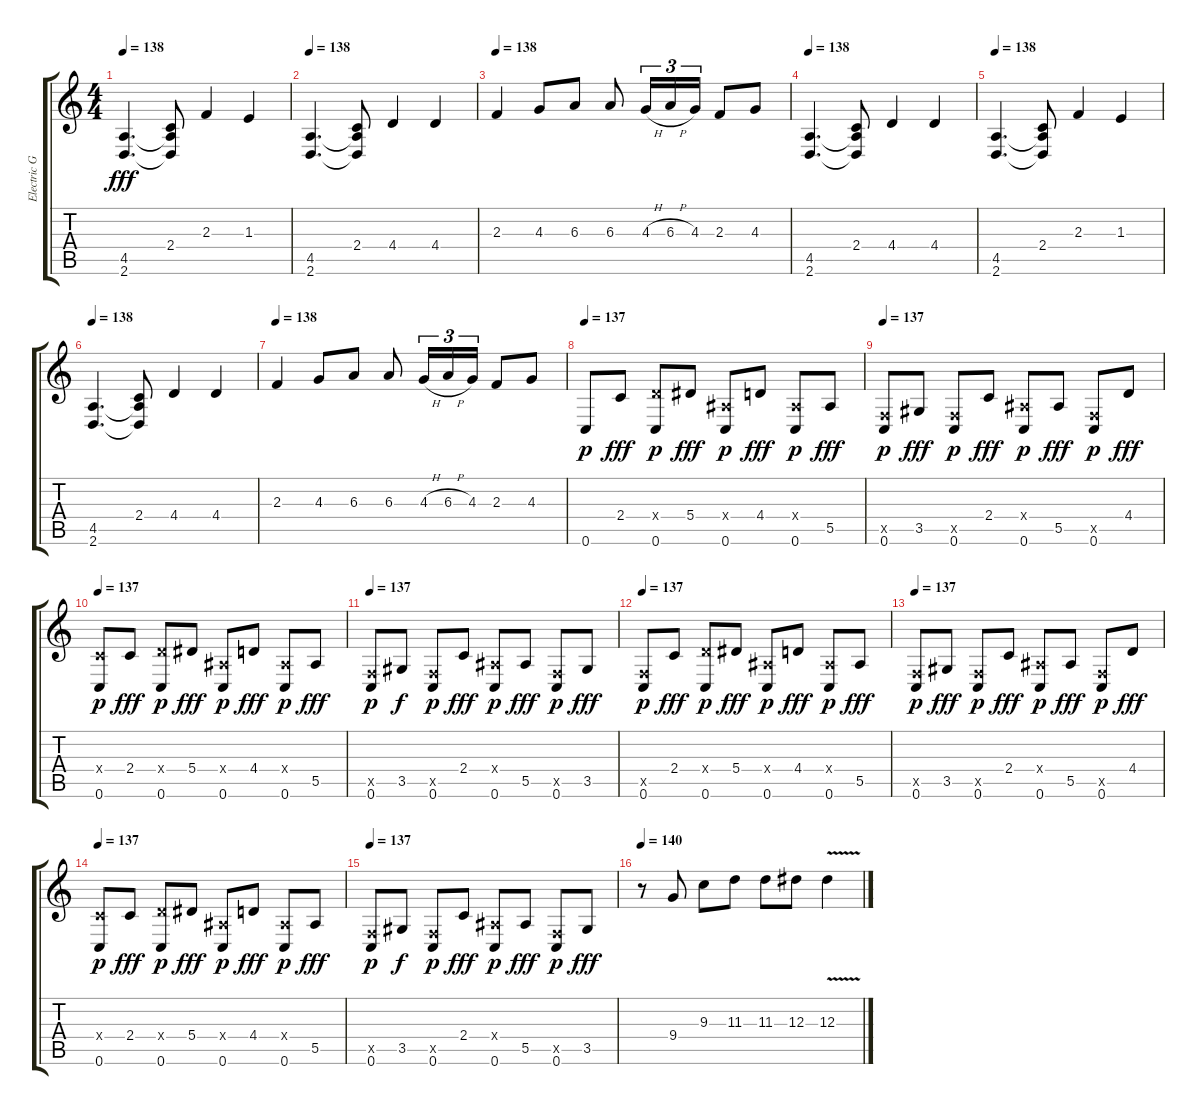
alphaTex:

\track ("Electric Guitar 1" "Electric G") {instrument distortionguitar}
\staff {score tabs}
\tuning (C4 G3 Eb3 Bb2 F2 C2) {hide}
\ts (4 4)
\tempo 138
\clef g2
\ks c
(4.5 2.6).4{d dy fff} (2.4 4.5{t} 2.6{t}).8 2.3.4 1.3.4 |
\tempo 138
(4.5 2.6).4{d} (2.4 4.5{t} 2.6{t}).8 4.4.4 4.4.4 |
\tempo 138
2.3.4 4.3.8 6.3.8 6.3.8 4.3{h}.16{tu (3 2)} 6.3{h}.16{tu (3 2)} 4.3.16{tu (3 2)} 2.3.8 4.3.8 |
\tempo 138
(4.5 2.6).4{d} (2.4 4.5{t} 2.6{t}).8 4.4.4 4.4.4 |
\tempo 138
(4.5 2.6).4{d} (2.4 4.5{t} 2.6{t}).8 2.3.4 1.3.4 |
\tempo 138
(4.5 2.6).4{d} (2.4 4.5{t} 2.6{t}).8 4.4.4 4.4.4 |
\tempo 138
2.3.4 4.3.8 6.3.8 6.3.8 4.3{h}.16{tu (3 2)} 6.3{h}.16{tu (3 2)} 4.3.16{tu (3 2)} 2.3.8 4.3.8 |
\tempo 137
0.6.8{dy p} 2.4.8{dy fff} (4.4{x} 0.6).8{dy p} 5.4.8{dy fff} (0.4{x} 0.6).8{dy p} 4.4.8{dy fff} (0.4{x} 0.6).8{dy p} 5.5.8{dy fff} |
\tempo 137
(0.5{x} 0.6).8{dy p} 3.5.8{dy fff} (0.5{x} 0.6).8{dy p} 2.4.8{dy fff} (0.4{x} 0.6).8{dy p} 5.5.8{dy fff} (0.5{x} 0.6).8{dy p} 4.4.8{dy fff} |
\tempo 137
(2.4{x} 0.6).8{dy p} 2.4.8{dy fff} (4.4{x} 0.6).8{dy p} 5.4.8{dy fff} (0.4{x} 0.6).8{dy p} 4.4.8{dy fff} (0.4{x} 0.6).8{dy p} 5.5.8{dy fff} |
\tempo 137
(0.5{x} 0.6).8{dy p} 3.5.8{dy f} (0.5{x} 0.6).8{dy p} 2.4.8{dy fff} (0.4{x} 0.6).8{dy p} 5.5.8{dy fff} (0.5{x} 0.6).8{dy p} 3.5.8{dy fff} |
\tempo 137
(0.5{x} 0.6).8{dy p} 2.4.8{dy fff} (4.4{x} 0.6).8{dy p} 5.4.8{dy fff} (0.4{x} 0.6).8{dy p} 4.4.8{dy fff} (0.4{x} 0.6).8{dy p} 5.5.8{dy fff} |
\tempo 137
(0.5{x} 0.6).8{dy p} 3.5.8{dy fff} (0.5{x} 0.6).8{dy p} 2.4.8{dy fff} (0.4{x} 0.6).8{dy p} 5.5.8{dy fff} (0.5{x} 0.6).8{dy p} 4.4.8{dy fff} |
\tempo 137
(2.4{x} 0.6).8{dy p} 2.4.8{dy fff} (4.4{x} 0.6).8{dy p} 5.4.8{dy fff} (0.4{x} 0.6).8{dy p} 4.4.8{dy fff} (0.4{x} 0.6).8{dy p} 5.5.8{dy fff} |
\tempo 137
(0.5{x} 0.6).8{dy p} 3.5.8{dy f} (0.5{x} 0.6).8{dy p} 2.4.8{dy fff} (0.4{x} 0.6).8{dy p} 5.5.8{dy fff} (0.5{x} 0.6).8{dy p} 3.5.8{dy fff} |
\tempo 140
r.8{balance 8 instrument distortionguitar} 9.4.8 9.3.8 11.3.8 11.3.8 12.3.8 12.3{v}.4
